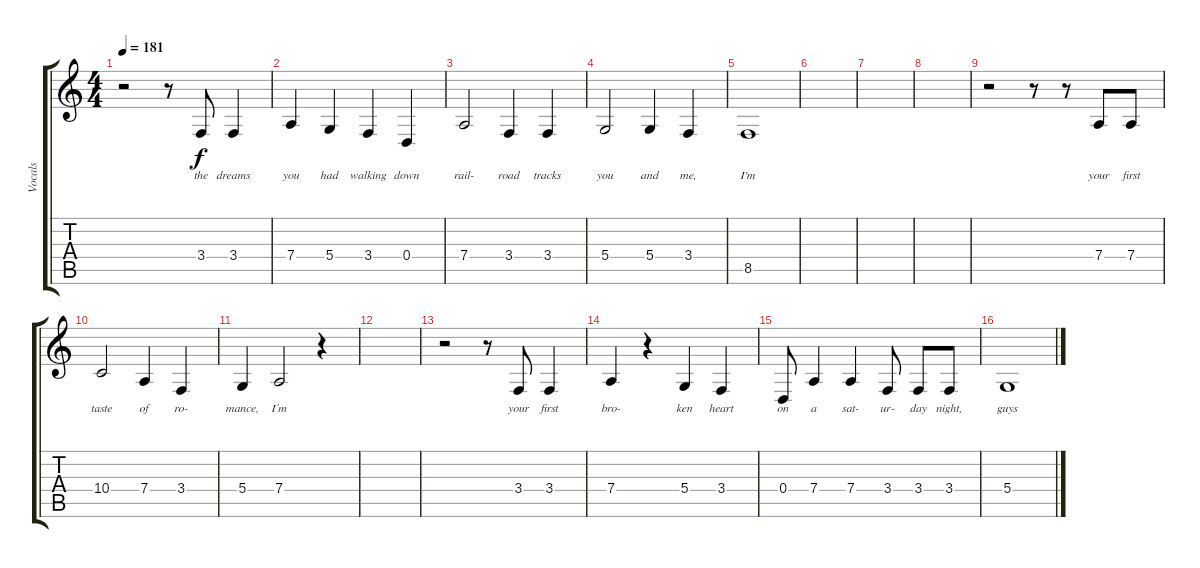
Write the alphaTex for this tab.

\track ("Vocals" "Vocals") {instrument acousticgrandpiano}
\staff {score tabs}
\tuning (E4 B3 G3 D3 A2 E2) {hide}
\ts (4 4)
\tempo 181
\clef g2
\ks c
r.2{dy f} r.8 3.4.8{lyrics (0 "the") lyrics (1 "") lyrics (2 "") lyrics (3 "") lyrics (4 "")} 3.4.4{lyrics (0 "dreams") lyrics (1 "") lyrics (2 "") lyrics (3 "") lyrics (4 "")} |
7.4.4{lyrics (0 "you") lyrics (1 "") lyrics (2 "") lyrics (3 "") lyrics (4 "")} 5.4.4{lyrics (0 "had") lyrics (1 "") lyrics (2 "") lyrics (3 "") lyrics (4 "")} 3.4.4{lyrics (0 "walking") lyrics (1 "") lyrics (2 "") lyrics (3 "") lyrics (4 "")} 0.4.4{lyrics (0 "down") lyrics (1 "") lyrics (2 "") lyrics (3 "") lyrics (4 "")} |
7.4.2{lyrics (0 "rail-") lyrics (1 "") lyrics (2 "") lyrics (3 "") lyrics (4 "")} 3.4.4{lyrics (0 "road") lyrics (1 "") lyrics (2 "") lyrics (3 "") lyrics (4 "")} 3.4.4{lyrics (0 "tracks") lyrics (1 "") lyrics (2 "") lyrics (3 "") lyrics (4 "")} |
5.4.2{lyrics (0 "you") lyrics (1 "") lyrics (2 "") lyrics (3 "") lyrics (4 "")} 5.4.4{lyrics (0 "and") lyrics (1 "") lyrics (2 "") lyrics (3 "") lyrics (4 "")} 3.4.4{lyrics (0 "me,") lyrics (1 "") lyrics (2 "") lyrics (3 "") lyrics (4 "")} |
8.5.1{lyrics (0 "I'm") lyrics (1 "") lyrics (2 "") lyrics (3 "") lyrics (4 "")} |
|
|
|
r.2 r.8 r.8 7.4.8{lyrics (0 "your") lyrics (1 "") lyrics (2 "") lyrics (3 "") lyrics (4 "")} 7.4.8{lyrics (0 "first") lyrics (1 "") lyrics (2 "") lyrics (3 "") lyrics (4 "")} |
10.4.2{lyrics (0 "taste") lyrics (1 "") lyrics (2 "") lyrics (3 "") lyrics (4 "")} 7.4.4{lyrics (0 "of") lyrics (1 "") lyrics (2 "") lyrics (3 "") lyrics (4 "")} 3.4.4{lyrics (0 "ro-") lyrics (1 "") lyrics (2 "") lyrics (3 "") lyrics (4 "")} |
5.4.4{lyrics (0 "mance,") lyrics (1 "") lyrics (2 "") lyrics (3 "") lyrics (4 "")} 7.4.2{lyrics (0 "I´m") lyrics (1 "") lyrics (2 "") lyrics (3 "") lyrics (4 "")} r.4 |
|
r.2 r.8 3.4.8{lyrics (0 "your") lyrics (1 "") lyrics (2 "") lyrics (3 "") lyrics (4 "")} 3.4.4{lyrics (0 "first") lyrics (1 "") lyrics (2 "") lyrics (3 "") lyrics (4 "")} |
7.4.4{lyrics (0 "bro-") lyrics (1 "") lyrics (2 "") lyrics (3 "") lyrics (4 "")} r.4 5.4.4{lyrics (0 "ken") lyrics (1 "") lyrics (2 "") lyrics (3 "") lyrics (4 "")} 3.4.4{lyrics (0 "heart") lyrics (1 "") lyrics (2 "") lyrics (3 "") lyrics (4 "")} |
0.4.8{lyrics (0 "on") lyrics (1 "") lyrics (2 "") lyrics (3 "") lyrics (4 "")} 7.4.4{lyrics (0 "a") lyrics (1 "") lyrics (2 "") lyrics (3 "") lyrics (4 "")} 7.4.4{lyrics (0 "sat-") lyrics (1 "") lyrics (2 "") lyrics (3 "") lyrics (4 "")} 3.4.8{lyrics (0 "ur-") lyrics (1 "") lyrics (2 "") lyrics (3 "") lyrics (4 "")} 3.4.8{lyrics (0 "day") lyrics (1 "") lyrics (2 "") lyrics (3 "") lyrics (4 "")} 3.4.8{lyrics (0 "night,") lyrics (1 "") lyrics (2 "") lyrics (3 "") lyrics (4 "")} |
5.4.1{lyrics (0 "guys") lyrics (1 "") lyrics (2 "") lyrics (3 "") lyrics (4 "")}
